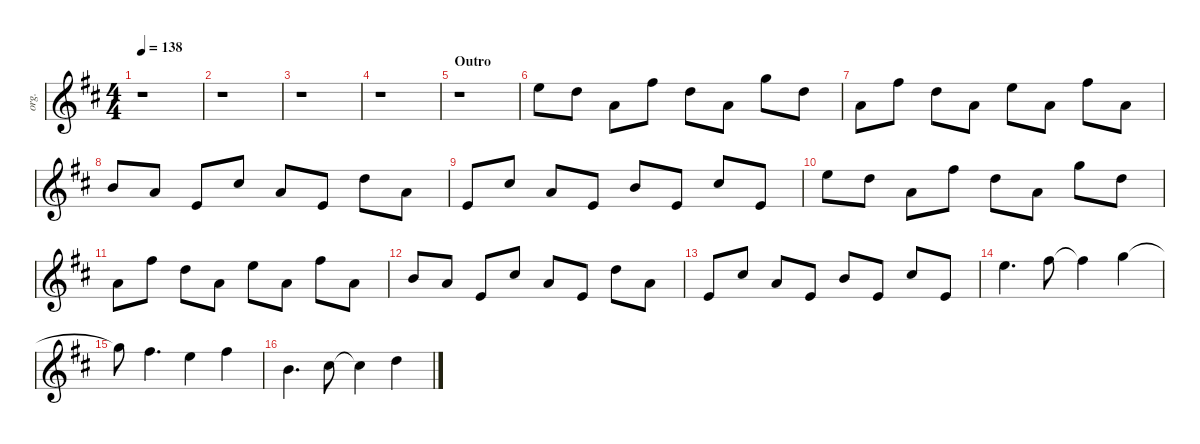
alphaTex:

\hideDynamics
\bracketExtendMode groupsimilarinstruments
\otherSystemsTrackNameOrientation horizontal
\track ("Organ" "org.") {instrument rockorgan}
\staff {score}
\tuning (E4 B3 G3 D3 A2 E2)
\ts (4 4)
\tempo 138
\clef g2
\ks d
r.1{dy ff} |
r.1 |
r.1 |
r.1 |
\section ("" "Outro")
r.1 |
12.1{acc forcenatural}.8{dy mf} 10.1{acc forcenatural}.8 10.2{acc forcenatural}.8 14.1{acc #}.8 15.2{acc forcenatural}.8 14.3{acc forcenatural}.8 15.1{acc forcenatural}.8 10.1{acc forcenatural}.8 |
10.2{acc forcenatural}.8 14.1{acc #}.8 10.1{acc forcenatural}.8 10.2{acc forcenatural}.8 12.1{acc forcenatural}.8 10.2{acc forcenatural}.8 14.1{acc #}.8 5.1{acc forcenatural}.8 |
12.2{acc forcenatural}.8 10.2{acc forcenatural}.8 9.3{acc forcenatural}.8 9.1{acc #}.8 10.2{acc forcenatural}.8 9.3{acc forcenatural}.8 10.1{acc forcenatural}.8 10.2{acc forcenatural}.8 |
9.3{acc forcenatural}.8 9.1{acc #}.8 5.1{acc forcenatural}.8 5.2{acc forcenatural}.8 7.1{acc forcenatural}.8 9.3{acc forcenatural}.8 9.1{acc #}.8 9.3{acc forcenatural}.8 |
12.1{acc forcenatural}.8 10.1{acc forcenatural}.8 10.2{acc forcenatural}.8 14.1{acc #}.8 15.2{acc forcenatural}.8 14.3{acc forcenatural}.8 15.1{acc forcenatural}.8 10.1{acc forcenatural}.8 |
10.2{acc forcenatural}.8 14.1{acc #}.8 10.1{acc forcenatural}.8 10.2{acc forcenatural}.8 12.1{acc forcenatural}.8 10.2{acc forcenatural}.8 14.1{acc #}.8 5.1{acc forcenatural}.8 |
12.2{acc forcenatural}.8 10.2{acc forcenatural}.8 9.3{acc forcenatural}.8 9.1{acc #}.8 10.2{acc forcenatural}.8 9.3{acc forcenatural}.8 10.1{acc forcenatural}.8 10.2{acc forcenatural}.8 |
9.3{acc forcenatural}.8 9.1{acc #}.8 5.1{acc forcenatural}.8 5.2{acc forcenatural}.8 7.1{acc forcenatural}.8 9.3{acc forcenatural}.8 9.1{acc #}.8 9.3{acc forcenatural}.8 |
12.1{acc forcenatural}.4{d} 14.1{acc #}.8 14.1{t acc #}.4 15.1{acc forcenatural}.4 |
15.1{t acc forcenatural}.8 14.1{acc #}.4{d} 12.1{acc forcenatural}.4 14.1{acc #}.4 |
7.1{acc forcenatural}.4{d} 9.1{acc #}.8 9.1{t acc #}.4 10.1{acc forcenatural}.4
